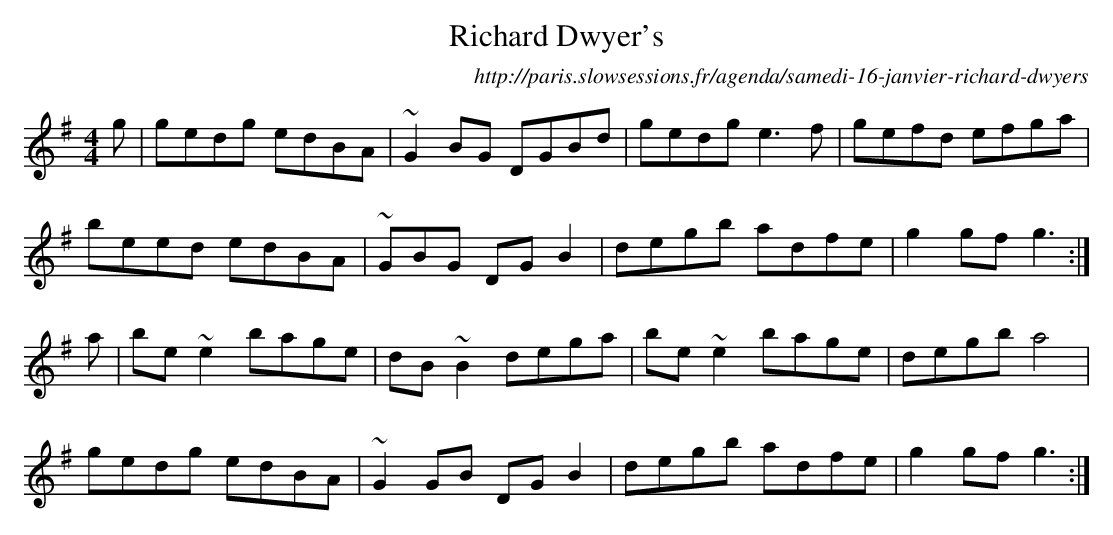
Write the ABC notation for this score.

X:1
T: Richard Dwyer's
O:http://paris.slowsessions.fr/agenda/samedi-16-janvier-richard-dwyers
M: 4/4
L: 1/8
K: Gmaj
g|gedg edBA|~G2BG DGBd|gedg e3f|gefd efga|
beed edBA|~GBG DGB2|degb adfe|g2gf g3:|
a|be~e2 bage|dB~B2 dega|be~e2 bage|degb a4|
gedg edBA|~G2GB DGB2|degb adfe|g2gf g3:|
